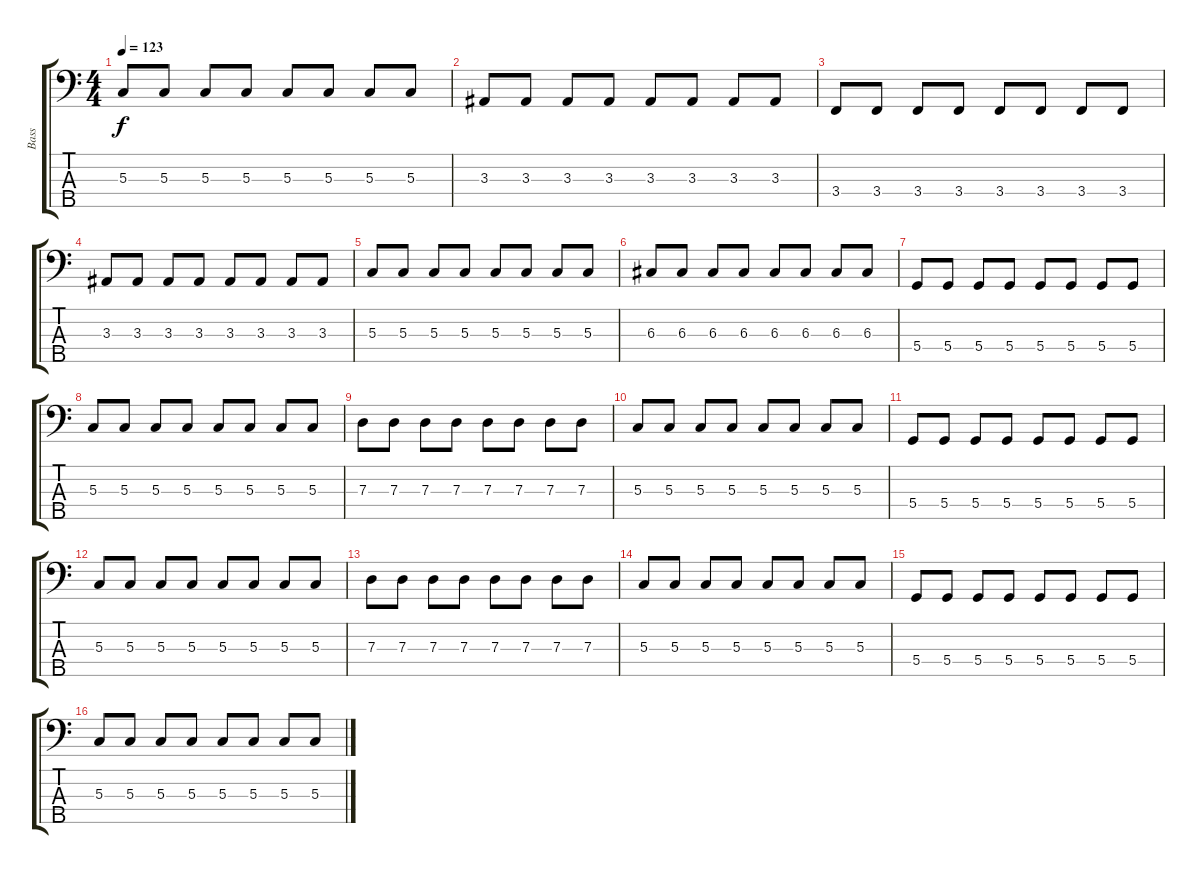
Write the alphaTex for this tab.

\track ("Bass" "Bass") {instrument electricbassfinger}
\staff {score tabs}
\tuning (F2 C2 G1 D1 A0) {hide}
\ts (4 4)
\tempo 123
\clef f4
\ks c
5.3.8{dy f} 5.3.8 5.3.8 5.3.8 5.3.8 5.3.8 5.3.8 5.3.8 |
3.3.8 3.3.8 3.3.8 3.3.8 3.3.8 3.3.8 3.3.8 3.3.8 |
3.4.8 3.4.8 3.4.8 3.4.8 3.4.8 3.4.8 3.4.8 3.4.8 |
3.3.8 3.3.8 3.3.8 3.3.8 3.3.8 3.3.8 3.3.8 3.3.8 |
5.3.8 5.3.8 5.3.8 5.3.8 5.3.8 5.3.8 5.3.8 5.3.8 |
6.3.8 6.3.8 6.3.8 6.3.8 6.3.8 6.3.8 6.3.8 6.3.8 |
5.4.8 5.4.8 5.4.8 5.4.8 5.4.8 5.4.8 5.4.8 5.4.8 |
5.3.8 5.3.8 5.3.8 5.3.8 5.3.8 5.3.8 5.3.8 5.3.8 |
7.3.8 7.3.8 7.3.8 7.3.8 7.3.8 7.3.8 7.3.8 7.3.8 |
5.3.8 5.3.8 5.3.8 5.3.8 5.3.8 5.3.8 5.3.8 5.3.8 |
5.4.8 5.4.8 5.4.8 5.4.8 5.4.8 5.4.8 5.4.8 5.4.8 |
5.3.8 5.3.8 5.3.8 5.3.8 5.3.8 5.3.8 5.3.8 5.3.8 |
7.3.8 7.3.8 7.3.8 7.3.8 7.3.8 7.3.8 7.3.8 7.3.8 |
5.3.8 5.3.8 5.3.8 5.3.8 5.3.8 5.3.8 5.3.8 5.3.8 |
5.4.8 5.4.8 5.4.8 5.4.8 5.4.8 5.4.8 5.4.8 5.4.8 |
5.3.8 5.3.8 5.3.8 5.3.8 5.3.8 5.3.8 5.3.8 5.3.8
